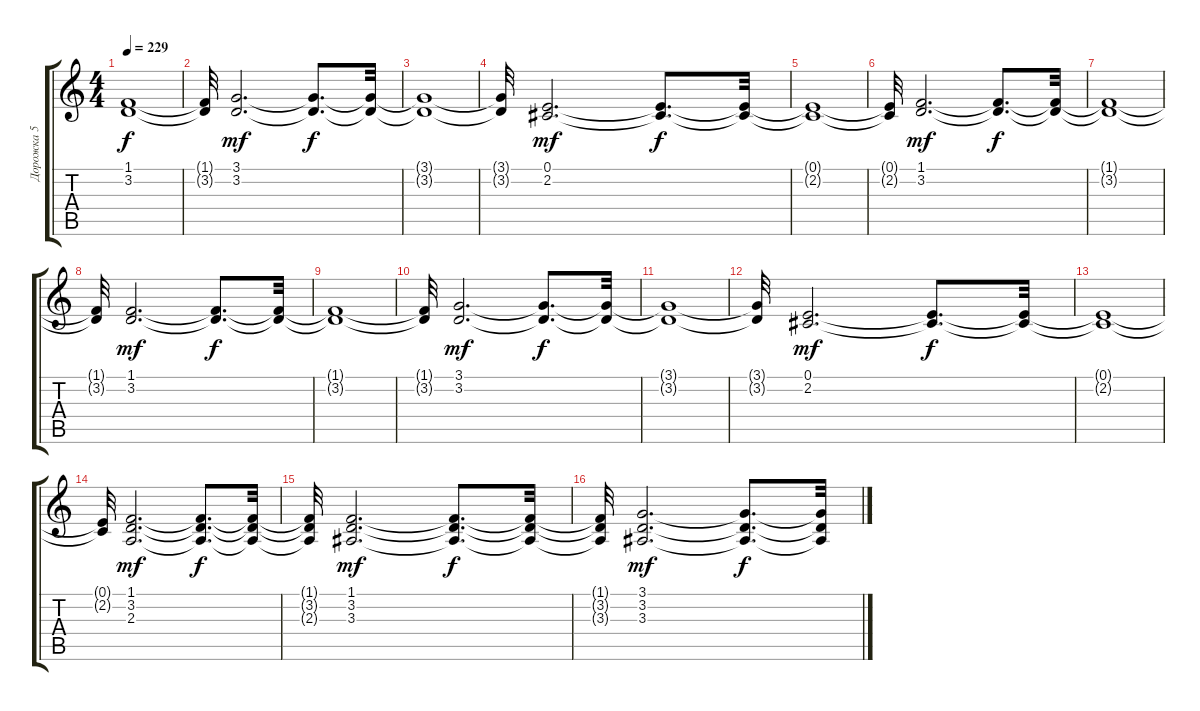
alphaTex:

\track ("Дорожка 5" "Дорожка 5") {instrument choiraahs}
\staff {score tabs}
\tuning (E4 B3 G3 D3 A2 E2) {hide}
\ts (4 4)
\tempo 229
\clef g2
\ks c
(1.1{t} 3.2{t}).1{dy f} |
(1.1{t} 3.2{t}).32 (3.1 3.2).2{d dy mf} (3.1{t} 3.2{t}).8{d dy f} (3.1{t} 3.2{t}).32 |
(3.1{t} 3.2{t}).1 |
(3.1{t} 3.2{t}).32 (0.1 2.2).2{d dy mf} (0.1{t} 2.2{t}).8{d dy f} (0.1{t} 2.2{t}).32 |
(0.1{t} 2.2{t}).1 |
(0.1{t} 2.2{t}).32 (1.1 3.2).2{d dy mf} (1.1{t} 3.2{t}).8{d dy f} (1.1{t} 3.2{t}).32 |
(1.1{t} 3.2{t}).1 |
(1.1{t} 3.2{t}).32 (1.1 3.2).2{d dy mf} (1.1{t} 3.2{t}).8{d dy f} (1.1{t} 3.2{t}).32 |
(1.1{t} 3.2{t}).1 |
(1.1{t} 3.2{t}).32 (3.1 3.2).2{d dy mf} (3.1{t} 3.2{t}).8{d dy f} (3.1{t} 3.2{t}).32 |
(3.1{t} 3.2{t}).1 |
(3.1{t} 3.2{t}).32 (0.1 2.2).2{d dy mf} (0.1{t} 2.2{t}).8{d dy f} (0.1{t} 2.2{t}).32 |
(0.1{t} 2.2{t}).1 |
(0.1{t} 2.2{t}).32 (1.1 3.2 2.3).2{d dy mf} (1.1{t} 3.2{t} 2.3{t}).8{d dy f} (1.1{t} 3.2{t} 2.3{t}).32 |
(1.1{t} 3.2{t} 2.3{t}).32 (1.1 3.2 3.3).2{d dy mf} (1.1{t} 3.2{t} 3.3{t}).8{d dy f} (1.1{t} 3.2{t} 3.3{t}).32 |
(1.1{t} 3.2{t} 3.3{t}).32 (3.1 3.2 3.3).2{d dy mf} (3.1{t} 3.2{t} 3.3{t}).8{d dy f} (3.1{t} 3.2{t} 3.3{t}).32
